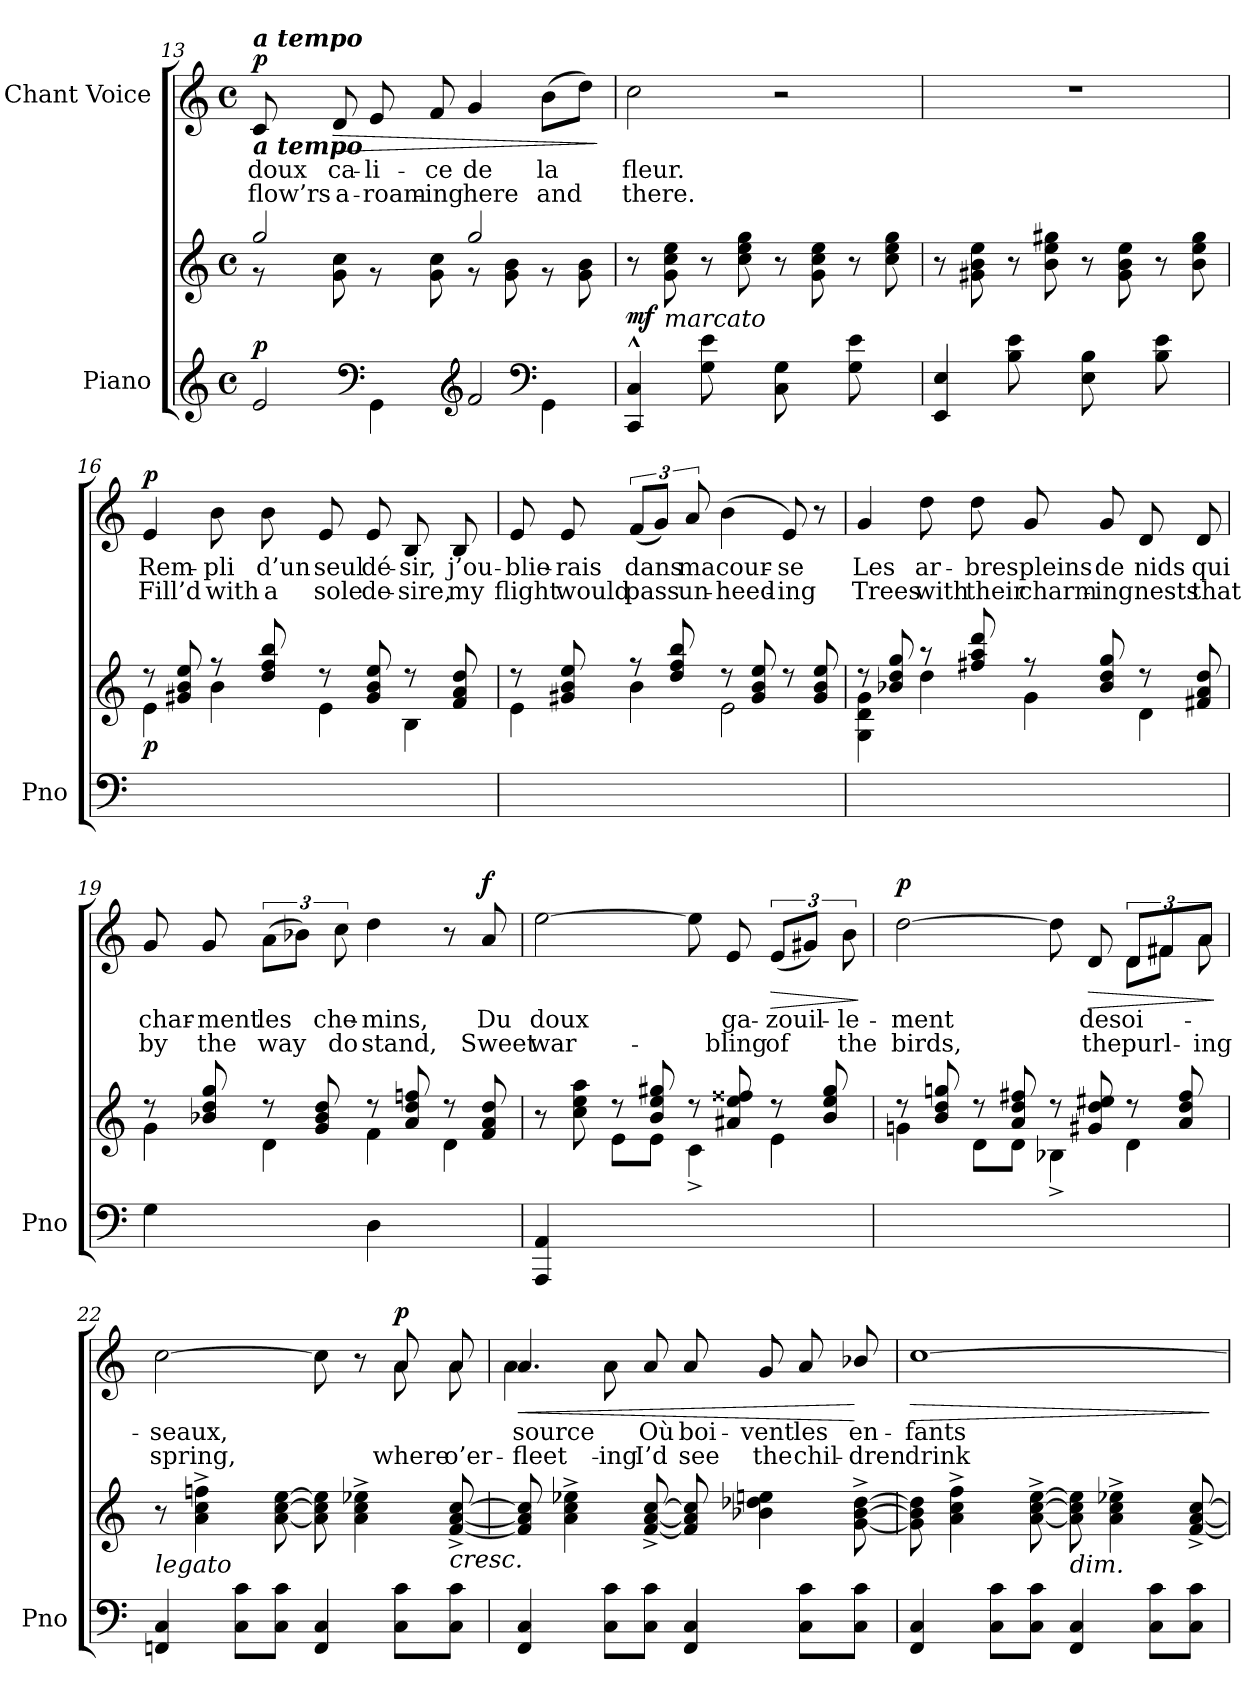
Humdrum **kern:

**kern	**kern	**dynam	**kern	**text	**text	**dynam
*part2	*part2	*part2	*part1	*part1	*part1	*part1
*staff3	*staff2	*staff2/3	*staff1	*staff1	*staff1	*staff1
*I"Piano	*	*	*I"Chant Voice	*	*	*
*I'Pno	*	*	*	*	*	*
!!LO:LB:g=z
*clefG2	*clefG2	*	*clefG2	*	*	*
*k[]	*k[]	*	*k[]	*	*	*
*M4/4	*M4/4	*	*M4/4	*	*	*
*met(c)	*met(c)	*	*met(c)	*	*	*
=13	=13	=13	=13	=13	=13	=13
*^	*^	*	*	*	*	*
!	!	!	!	!	!LO:TX:b:Bi:t=a tempo	!	!	!
!	!	!	!	!	!LO:TX:a:Bi:t=a tempo	!	!	!
!	!	!	!	!LO:DY:a=2	!	!LO:LY:b	!LO:LY:b	!LO:DY:a
2e/	4ryy	2gg/	8r	p	8c/	doux	flow’rs	p
!	!	!	!	!	!	!LO:LY:b	!LO:LY:b	!LO:HP:b
.	.	.	8g\ 8cc\	.	8d/	ca-	a-	>
*clefF4	*	*	*	*	*	*	*	*
!	!	!	!	!	!	!LO:LY:b	!LO:LY:b	!
.	4GG\	.	8r	.	8e/	-li-	-roam-	.
!	!	!	!	!	!	!LO:LY:b	!LO:LY:b	!
.	.	.	8g\ 8cc\	.	8f/	-ce	-ing	.
*clefG2	*	*	*	*	*	*	*	*
!	!	!	!	!	!	!LO:LY:b	!LO:LY:b	!
2f/	4ryy	2gg/	8r	.	4g/	de	here	.
.	.	.	8g\ 8b\	.	.	.	.	.
*clefF4	*	*	*	*	*	*	*	*
!	!	!	!	!	!	!LO:LY:b	!LO:LY:b	!
.	4GG\	.	8r	.	(8b\L	la	and	.
.	.	.	8g\ 8b\	.	8dd\J)	.	.	.
*v	*v	*	*	*	*	*	*	*
*	*v	*v	*	*	*	*	*
.	.	.	.	.	.	]
=14	=14	=14	=14	=14	=14	=14
!	!	!LO:DY:a=2	!	!LO:LY:b	!LO:LY:b	!
4CC/^^ 4C/^^	8r	mf	2cc\	fleur.	there.	.
!	!LO:TX:b:i:t=marcato	!	!	!	!	!
.	8g\ 8cc\ 8ee\	.	.	.	.	.
8G\ 8e\	8r	.	.	.	.	.
8ryy	8cc\ 8ee\ 8gg\	.	.	.	.	.
8C\ 8G\	8r	.	2r	.	.	.
8ryy	8g\ 8cc\ 8ee\	.	.	.	.	.
8G\ 8e\	8r	.	.	.	.	.
8ryy	8cc\ 8ee\ 8gg\	.	.	.	.	.
=15	=15	=15	=15	=15	=15	=15
4EE/ 4E/	8r	.	1r	.	.	.
.	8g#X\ 8b\ 8ee\	.	.	.	.	.
8B\ 8e\	8r	.	.	.	.	.
8ryy	8b\ 8ee\ 8gg#X\	.	.	.	.	.
8E\ 8B\	8r	.	.	.	.	.
8ryy	8g#\ 8b\ 8ee\	.	.	.	.	.
8B\ 8e\	8r	.	.	.	.	.
8ryy	8b\ 8ee\ 8gg#\	.	.	.	.	.
!!LO:LB:g=z
=16	=16	=16	=16	=16	=16	=16
*	*^	*	*	*	*	*
!	!	!	!LO:DY:b	!	!LO:LY:b	!LO:LY:b	!LO:DY:a
1ryy	8r	4e\	p	4e/	Rem-	Fill’d	p
.	8g#X/ 8b/ 8ee/	.	.	.	.	.	.
!	!	!	!	!	!LO:LY:b	!LO:LY:b	!
.	8r	4b\	.	8b\	-pli	with	.
!	!	!	!	!	!LO:LY:b	!LO:LY:b	!
.	8dd/ 8ff/ 8bb/	.	.	8b\	d’un	a	.
!	!	!	!	!	!LO:LY:b	!LO:LY:b	!
.	8r	4e\	.	8e/	seul	sole	.
!	!	!	!	!	!LO:LY:b	!LO:LY:b	!
.	8g#/ 8b/ 8ee/	.	.	8e/	dé-	de-	.
!	!	!	!	!	!LO:LY:b	!LO:LY:b	!
.	8r	4B\	.	8B/	-sir,	-sire,	.
!	!	!	!	!	!LO:LY:b	!LO:LY:b	!
.	8f/ 8a/ 8dd/	.	.	8B/	j’ou-	my	.
=17	=17	=17	=17	=17	=17	=17	=17
!	!	!	!	!	!LO:LY:b	!LO:LY:b	!
1ryy	8r	4e\	.	8e/	-blie-	flight	.
!	!	!	!	!	!LO:LY:b	!LO:LY:b	!
.	8g#X/ 8b/ 8ee/	.	.	8e/	-rais	would	.
!	!	!	!	!	!LO:LY:b	!LO:LY:b	!
.	8r	4b\	.	(12f/L	dans	pass	.
.	.	.	.	12g/J)	.	.	.
.	8dd/ 8ff/ 8bb/	.	.	.	.	.	.
!	!	!	!	!	!LO:LY:b	!LO:LY:b	!
.	.	.	.	12a/	ma	un-	.
!	!	!	!	!	!LO:LY:b	!LO:LY:b	!
.	8r	2e\	.	(<4b\	cour-	-heed-	.
.	8g#/ 8b/ 8ee/	.	.	.	.	.	.
!	!	!	!	!	!LO:LY:b	!LO:LY:b	!
.	8r	.	.	8e/)	-se	-ing	.
.	8g#/ 8b/ 8ee/	.	.	8r	.	.	.
!!LO:PB:g=z
=18	=18	=18	=18	=18	=18	=18	=18
!	!	!	!	!	!LO:LY:b	!LO:LY:b	!LO:DY:a
!	!	!	!	!	!	!	!LO:DY:n=1:a
1ryy	8r	4G\ 4d\ 4g\	.	4g/	Les	Trees	other-dynamics f
.	8b-X/ 8dd/ 8gg/	.	.	.	.	.	.
!	!	!	!	!	!LO:LY:b	!LO:LY:b	!
.	8r	4dd\	.	8dd\	ar-	with	.
!	!	!	!	!	!LO:LY:b	!LO:LY:b	!
.	8ff#X/ 8aa/ 8ddd/	.	.	8dd\	-bres	their	.
!	!	!	!	!	!LO:LY:b	!LO:LY:b	!
.	8r	4g\	.	8g/	pleins	charm-	.
!	!	!	!	!	!LO:LY:b	!LO:LY:b	!
.	8b-/ 8dd/ 8gg/	.	.	8g/	de	-ing	.
!	!	!	!	!	!LO:LY:b	!LO:LY:b	!
.	8r	4d\	.	8d/	nids	nests	.
!	!	!	!	!	!LO:LY:b	!LO:LY:b	!
.	8f#X/ 8a/ 8dd/	.	.	8d/	qui	that	.
=19	=19	=19	=19	=19	=19	=19	=19
*^	*	*	*	*	*	*	*
!	!	!	!	!	!	!LO:LY:b	!LO:LY:b	!
1ryy	4G\	8r	4g\	.	8g/	char-	by	.
!	!	!	!	!	!	!LO:LY:b	!LO:LY:b	!
.	.	8b-X/ 8dd/ 8gg/	.	.	8g/	-ment	the	.
!	!	!	!	!	!	!LO:LY:b	!LO:LY:b	!
.	4ryy	8r	4d\	.	(>12a\L	les	way	.
.	.	.	.	.	12b-X\J)	.	.	.
.	.	8g/ 8b-/ 8dd/	.	.	.	.	.	.
!	!	!	!	!	!	!LO:LY:b	!LO:LY:b	!
.	.	.	.	.	12cc\	che-	do	.
!	!	!	!	!	!	!LO:LY:b	!LO:LY:b	!
.	4D\	8r	4f\	.	4dd\	-mins,	stand,	.
.	.	8a/ 8dd/ 8ffn/	.	.	.	.	.	.
.	4ryy	8r	4d\	.	8r	.	.	.
!	!	!	!	!	!	!LO:LY:b	!LO:LY:b	!LO:DY:a
.	.	8f/ 8a/ 8dd/	.	.	8a/	Du	Sweet	f
*v	*v	*	*	*	*	*	*	*
!!LO:LB:g=z
=20	=20	=20	=20	=20	=20	=20	=20
!	!	!	!	!	!LO:LY:b	!LO:LY:b	!
4AAA/ 4AA/	8r	4ryy	.	[2ee\	doux	war-	.
.	8cc\ 8ee\ 8aa\	.	.	.	.	.	.
2.ryy	8r	8e\L	.	.	.	.	.
.	8b/ 8ee/ 8gg#X/	8e\J	.	.	.	.	.
.	8r	4c^\	.	8ee\]	.	.	.
!	!	!	!	!	!LO:LY:b	!LO:LY:b	!
.	8a#X/ 8ee/ 8ff##X/	.	.	8e/	ga-	-bling	.
!	!	!	!	!	!LO:LY:b	!LO:LY:b	!LO:HP:b
.	8r	4e\	.	(12e/L	-zouil-	of	>
.	.	.	.	12g#X/J)	.	.	.
.	8b/ 8ee/ 8gg#/	.	.	.	.	.	.
!	!	!	!	!	!LO:LY:b	!LO:LY:b	!
.	.	.	.	12b\	-le-	the	.
*	*v	*v	*	*	*	*	*
.	.	.	.	.	.	]
=21	=21	=21	=21	=21	=21	=21
*	*^	*	*	*	*	*
!	!	!	!	!	!LO:LY:b	!LO:LY:b	!LO:DY:a
*	*	*	*	*^	*	*	*
1ryy	8r	4gn\	.	[2dd\	2.ryy	-ment	birds,	p
.	8b/ 8dd/ 8ggn/	.	.	.	.	.	.	.
.	8r	8d\L	.	.	.	.	.	.
.	8a/ 8dd/ 8ff#X/	8d\J	.	.	.	.	.	.
.	8r	4B-X^\	.	8dd\]	.	.	.	.
!	!	!	!	!	!	!LO:LY:b	!LO:LY:b	!LO:HP:b
.	8g#X/ 8dd/ 8ee#X/	.	.	8d/	.	des	the	>
*	*	*	*	*Xtuplet	*	*	*	*
!	!	!	!	!	!	!LO:LY:b	!LO:LY:b	!
*	*	*	*	*	*tuplet	*	*	*
.	8r	4d\	.	12d/L	12d\L	oi-	purl-	.
.	.	.	.	12f#X/	12f#\J	.	.	.
.	8a/ 8dd/ 8ff#/	.	.	.	.	.	.	.
!	!	!	!	!	!	!	!LO:LY:b	!
.	.	.	.	12a/J	12a\	.	-ing	.
*	*v	*v	*	*	*	*	*	*
*	*	*	*v	*v	*	*	*
.	.	.	.	.	.	]
!!LO:LB:g=z
=22	=22	=22	=22	=22	=22	=22
!	!LO:TX:b:i:t=legato	!	!	!	!	!
!	!	!	!	!LO:LY:b	!LO:LY:b	!
*	*	*	*^	*	*	*
4FFn/ 4C/	8r	.	[2cc\	2.ryy	-seaux,	spring,	.
.	4a\^ 4cc\^ 4ffn\^	.	.	.	.	.	.
8C\ 8c\L	.	.	.	.	.	.	.
8C\ 8c\J	[8a\ [8cc\ [8ee\	.	.	.	.	.	.
4FF/ 4C/	8a\] 8cc\] 8ee\]	.	8cc\]	.	.	.	.
.	4a\^ 4cc\^ 4ee-X\^	.	8r	.	.	.	.
!	!	!	!	!	!LO:LY:b	!	!
!	!	!	!	!	!	!LO:LY:b	!LO:DY:a
8C\ 8c\L	.	.	8a/	8a	.	where	p
!	!LO:TX:b:i:t=cresc.	!	!	!	!	!	!
!	!	!	!	!	!LO:LY:b	!	!
!	!	!	!	!	!	!LO:LY:b	!
8C\ 8c\J	[8f/^> [8a/^> [8cc/^>	.	8a/	8a	.	o’er-	.
=23	=23	=23	=23	=23	=23	=23	=23
!	!	!	!	!	!LO:LY:b	!LO:LY:b	!LO:HP:b
4FF/ 4C/	8f/] 8a/] 8cc/]	.	4.a/	4a\	source	-fleet-	<
.	4a\^ 4cc\^ 4ee-X\^	.	.	.	.	.	.
!	!	!	!	!	!	!LO:LY:b	!
8C\ 8c\L	.	.	.	8a\	.	-ing	.
!	!	!	!	!	!LO:LY:b	!LO:LY:b	!
8C\ 8c\J	[8f/^> [8a/^> [8cc/^>	.	8a/	8ryy	Où	I’d	.
!	!	!	!	!	!LO:LY:b	!LO:LY:b	!
4FF/ 4C/	8f/] 8a/] 8cc/]	.	8a/	2ryy	boi-	see	.
!	!	!	!	!	!LO:LY:b	!LO:LY:b	!
.	4b-X\ 4dd-X\ 4een\	.	8g/	.	-vent	the	.
!	!	!	!	!	!LO:LY:b	!LO:LY:b	!
8C\ 8c\L	.	.	8a/	.	les	chil-	.
!	!	!	!	!	!LO:LY:b	!LO:LY:b	!
8C\ 8c\J	[8g\^ [8b-\^ [8dd-\^	.	8b-X/	.	en-	-dren	[
*	*	*	*v	*v	*	*	*
!!LO:LB:g=z
=24	=24	=24	=24	=24	=24	=24
!	!	!	!	!LO:LY:b	!LO:LY:b	!LO:HP:b
4FF/ 4C/	8g\] 8b-\] 8dd-\]	.	[1cc	-fants	drink	>
.	4a\^ 4cc\^ 4ff\^	.	.	.	.	.
8C\ 8c\L	.	.	.	.	.	.
8C\ 8c\J	[8a\^> [8cc\^> [8ee\^>	.	.	.	.	.
!	!LO:TX:b:i:t=dim.	!	!	!	!	!
4FF/ 4C/	8a\] 8cc\] 8ee\]	.	.	.	.	.
.	4a\^ 4cc\^ 4ee-X\^	.	.	.	.	.
8C\ 8c\L	.	.	.	.	.	.
8C\ 8c\J	[8f/^> [8a/^> [8cc/^>	.	.	.	.	.
.	.	.	.	.	.	]
=	=	=	=	=	=	=
*-	*-	*-	*-	*-	*-	*-
